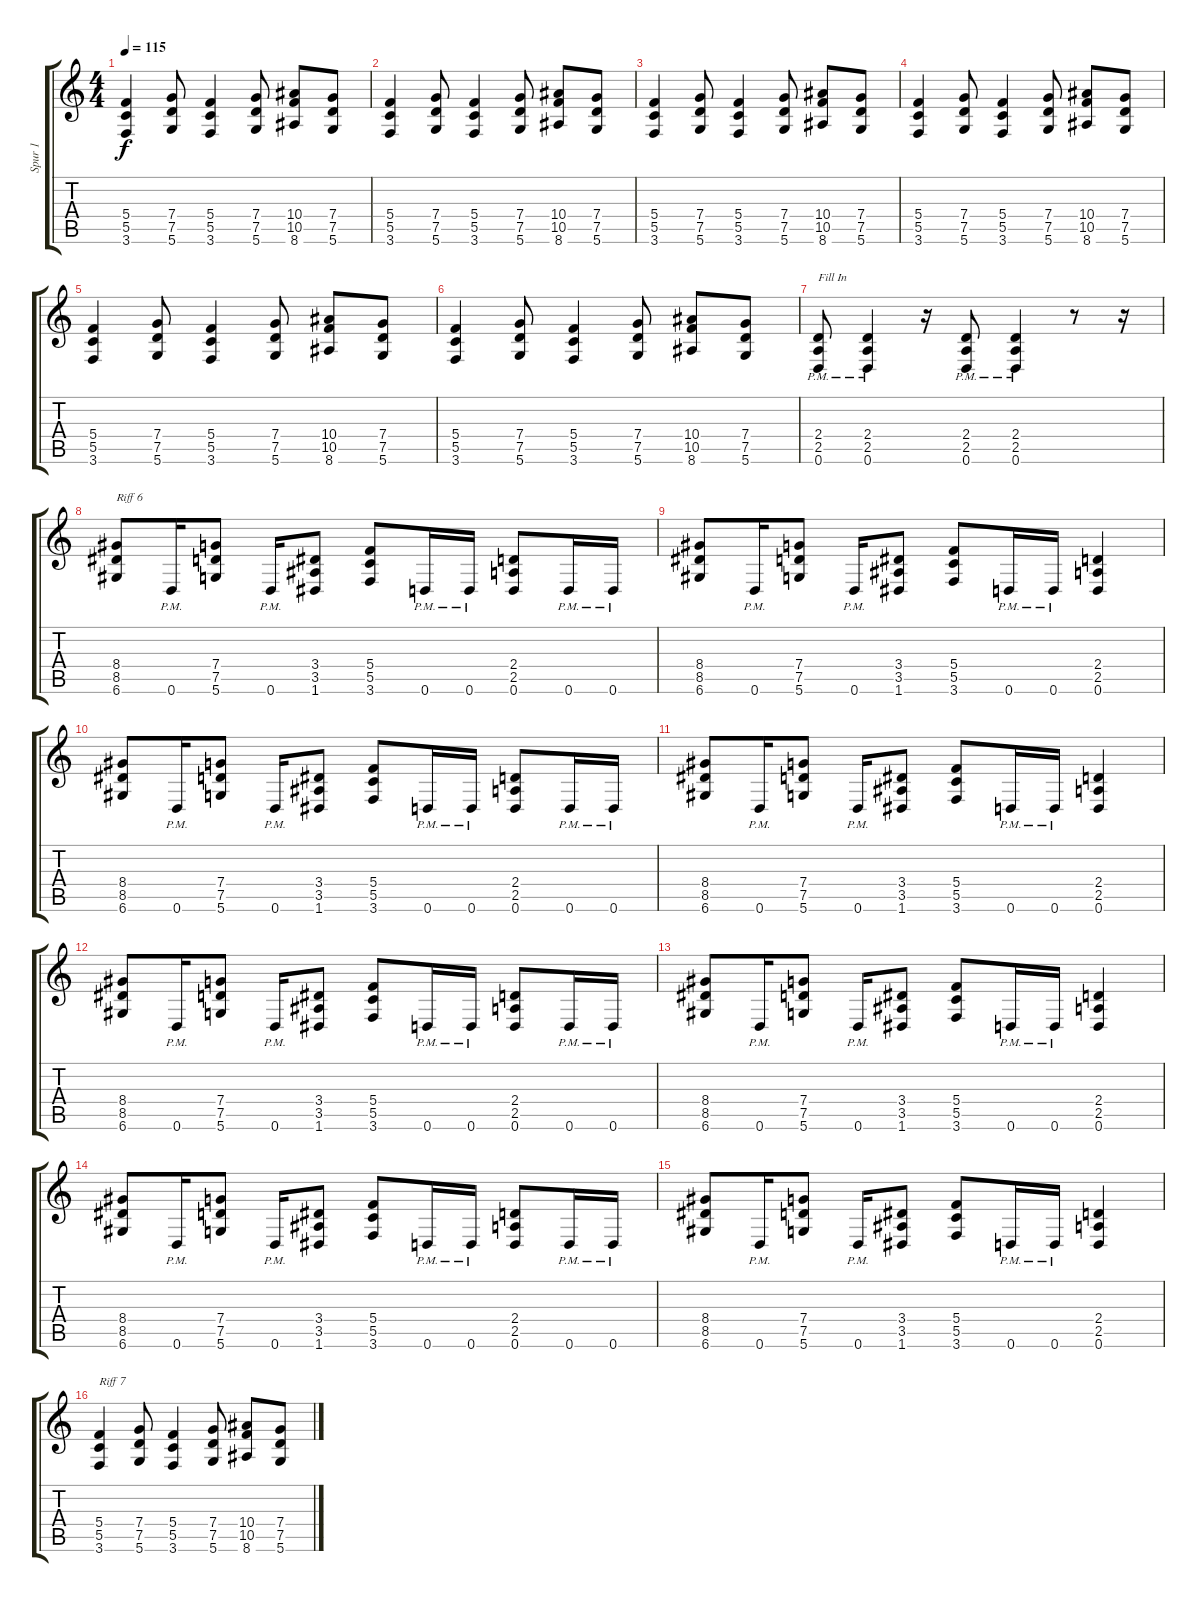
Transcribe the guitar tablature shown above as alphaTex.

\track ("Spur 1" "Spur 1") {instrument distortionguitar}
\staff {score tabs}
\tuning (D4 A3 F3 C3 G2 D2) {hide}
\ts (4 4)
\tempo 115
\clef g2
\ks c
(5.4 5.5 3.6).4{dy f} (7.4 7.5 5.6).8 (5.4 5.5 3.6).4 (7.4 7.5 5.6).8 (10.4 10.5 8.6).8 (7.4 7.5 5.6).8 |
(5.4 5.5 3.6).4 (7.4 7.5 5.6).8 (5.4 5.5 3.6).4 (7.4 7.5 5.6).8 (10.4 10.5 8.6).8 (7.4 7.5 5.6).8 |
(5.4 5.5 3.6).4 (7.4 7.5 5.6).8 (5.4 5.5 3.6).4 (7.4 7.5 5.6).8 (10.4 10.5 8.6).8 (7.4 7.5 5.6).8 |
(5.4 5.5 3.6).4 (7.4 7.5 5.6).8 (5.4 5.5 3.6).4 (7.4 7.5 5.6).8 (10.4 10.5 8.6).8 (7.4 7.5 5.6).8 |
(5.4 5.5 3.6).4 (7.4 7.5 5.6).8 (5.4 5.5 3.6).4 (7.4 7.5 5.6).8 (10.4 10.5 8.6).8 (7.4 7.5 5.6).8 |
(5.4 5.5 3.6).4 (7.4 7.5 5.6).8 (5.4 5.5 3.6).4 (7.4 7.5 5.6).8 (10.4 10.5 8.6).8 (7.4 7.5 5.6).8 |
(2.4{pm} 2.5{pm} 0.6{pm}).8{txt "Fill In"} (2.4{pm} 2.5{pm} 0.6{pm}).4 r.16 (2.4{pm} 2.5{pm} 0.6{pm}).8 (2.4{pm} 2.5{pm} 0.6{pm}).4 r.8 r.16 |
(8.4 8.5 6.6).8{txt "Riff 6"} 0.6{pm}.16 (7.4 7.5 5.6).8 0.6{pm}.16 (3.4 3.5 1.6).8 (5.4 5.5 3.6).8 0.6{pm}.16 0.6{pm}.16 (2.4 2.5 0.6).8 0.6{pm}.16 0.6{pm}.16 |
(8.4 8.5 6.6).8 0.6{pm}.16 (7.4 7.5 5.6).8 0.6{pm}.16 (3.4 3.5 1.6).8 (5.4 5.5 3.6).8 0.6{pm}.16 0.6{pm}.16 (2.4 2.5 0.6).4 |
(8.4 8.5 6.6).8 0.6{pm}.16 (7.4 7.5 5.6).8 0.6{pm}.16 (3.4 3.5 1.6).8 (5.4 5.5 3.6).8 0.6{pm}.16 0.6{pm}.16 (2.4 2.5 0.6).8 0.6{pm}.16 0.6{pm}.16 |
(8.4 8.5 6.6).8 0.6{pm}.16 (7.4 7.5 5.6).8 0.6{pm}.16 (3.4 3.5 1.6).8 (5.4 5.5 3.6).8 0.6{pm}.16 0.6{pm}.16 (2.4 2.5 0.6).4 |
(8.4 8.5 6.6).8 0.6{pm}.16 (7.4 7.5 5.6).8 0.6{pm}.16 (3.4 3.5 1.6).8 (5.4 5.5 3.6).8 0.6{pm}.16 0.6{pm}.16 (2.4 2.5 0.6).8 0.6{pm}.16 0.6{pm}.16 |
(8.4 8.5 6.6).8 0.6{pm}.16 (7.4 7.5 5.6).8 0.6{pm}.16 (3.4 3.5 1.6).8 (5.4 5.5 3.6).8 0.6{pm}.16 0.6{pm}.16 (2.4 2.5 0.6).4 |
(8.4 8.5 6.6).8 0.6{pm}.16 (7.4 7.5 5.6).8 0.6{pm}.16 (3.4 3.5 1.6).8 (5.4 5.5 3.6).8 0.6{pm}.16 0.6{pm}.16 (2.4 2.5 0.6).8 0.6{pm}.16 0.6{pm}.16 |
(8.4 8.5 6.6).8 0.6{pm}.16 (7.4 7.5 5.6).8 0.6{pm}.16 (3.4 3.5 1.6).8 (5.4 5.5 3.6).8 0.6{pm}.16 0.6{pm}.16 (2.4 2.5 0.6).4 |
(5.4 5.5 3.6).4{txt "Riff 7"} (7.4 7.5 5.6).8 (5.4 5.5 3.6).4 (7.4 7.5 5.6).8 (10.4 10.5 8.6).8 (7.4 7.5 5.6).8
